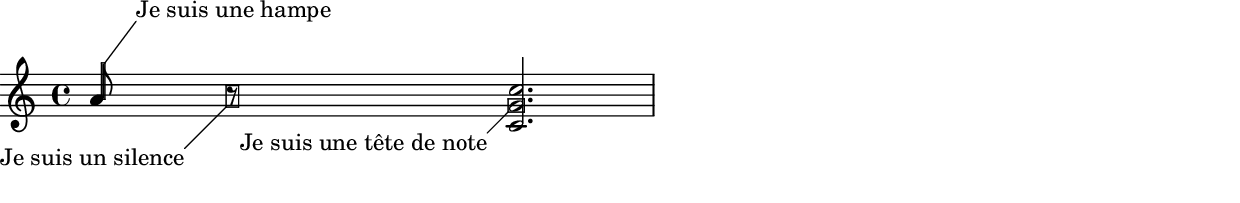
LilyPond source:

%% Generated by lilypond-book
%% Options: [exampleindent=10.16\mm,indent=0\mm,line-width=160\mm,paper-height=845.047\pt,paper-width=597.508\pt,papersize='(cons (* 597.508 pt) (* 845.047 pt)),quote]
\include "lilypond-book-preamble.ly"


% ****************************************************************
% Start cut-&-pastable-section
% ****************************************************************

#(ly:set-option 'eps-box-padding 3.000000)



\paper {
  #(set-paper-size '(cons (* 597.508 pt) (* 845.047 pt)))
  indent = 0\mm
  line-width = 160\mm
  % offset the left padding, also add 1mm as lilypond creates cropped
  % images with a little space on the right
  line-width = #(- line-width (* mm  3.000000) (* mm 1))
  line-width = 160\mm - 2.0 * 10.16\mm
  % offset the left padding, also add 1mm as lilypond creates cropped
  % images with a little space on the right
  line-width = #(- line-width (* mm  3.000000) (* mm 1))
}

\layout {
  
}




% ****************************************************************
% ly snippet:
% ****************************************************************
\sourcefileline 1408
\new Voice \with { \consists Balloon_engraver }
\relative c'' {
  \balloonGrobText #'Stem #'(3 . 4) \markup { "Je suis une hampe" }
  a8
  \balloonGrobText #'Rest #'(-4 . -4) \markup { "Je suis un silence" }
  r
  \balloonLengthOn
  <c, g'-\balloonText #'(-2 . -2) \markup { "Je suis une tête de note" } c>2.
}


% ****************************************************************
% end ly snippet
% ****************************************************************
